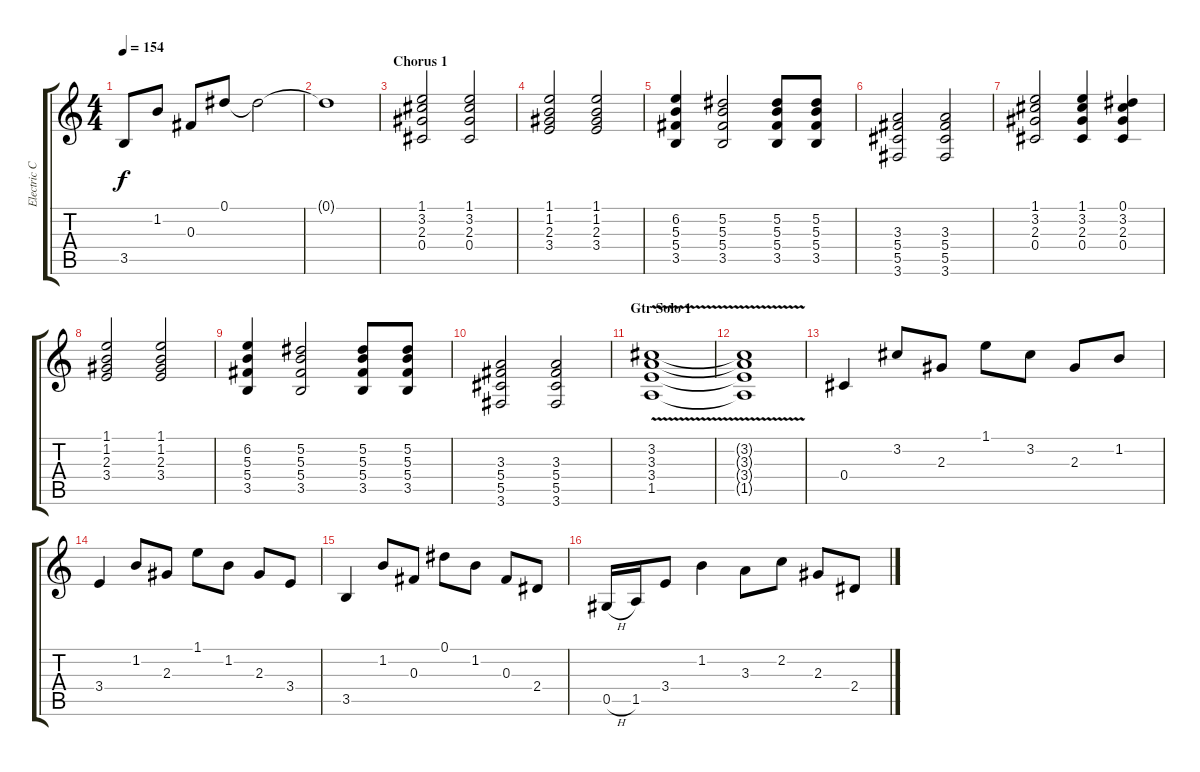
\track ("Electric Clean Guitar" "Electric C") {instrument electricguitarclean}
\staff {score tabs}
\tuning (Eb4 Bb3 Gb3 Db3 Ab2 Eb2) {hide}
\ts (4 4)
\tempo 154
\clef g2
\ks c
3.5.8{dy f} 1.2.8 0.3.8 0.1.8 0.1{t}.2 |
0.1{t}.1 |
\section ("" "Chorus 1")
(1.1 3.2 2.3 0.4).2 (1.1 3.2 2.3 0.4).2 |
(1.1 1.2 2.3 3.4).2 (1.1 1.2 2.3 3.4).2 |
(6.2 5.3 5.4 3.5).4 (5.2 5.3 5.4 3.5).2 (5.2 5.3 5.4 3.5).8 (5.2 5.3 5.4 3.5).8 |
(3.3 5.4 5.5 3.6).2 (3.3 5.4 5.5 3.6).2 |
(1.1 3.2 2.3 0.4).2 (1.1 3.2 2.3 0.4).4 (0.1 3.2 2.3 0.4).4 |
(1.1 1.2 2.3 3.4).2 (1.1 1.2 2.3 3.4).2 |
(6.2 5.3 5.4 3.5).4 (5.2 5.3 5.4 3.5).2 (5.2 5.3 5.4 3.5).8 (5.2 5.3 5.4 3.5).8 |
(3.3 5.4 5.5 3.6).2 (3.3 5.4 5.5 3.6).2 |
\section ("" "Gtr Solo 1")
(3.2{v} 3.3{v} 3.4{v} 1.5{v}).1 |
(3.2{t} 3.3{t} 3.4{t} 1.5{t}).1 |
0.4.4 3.2.8 2.3.8 1.1.8 3.2.8 2.3.8 1.2.8 |
3.4.4 1.2.8 2.3.8 1.1.8 1.2.8 2.3.8 3.4.8 |
3.5.4 1.2.8 0.3.8 0.1.8 1.2.8 0.3.8 2.4.8 |
0.5{h}.16 1.5.16 3.4.8 1.2.4 3.3.8 2.2.8 2.3.8 2.4.8
